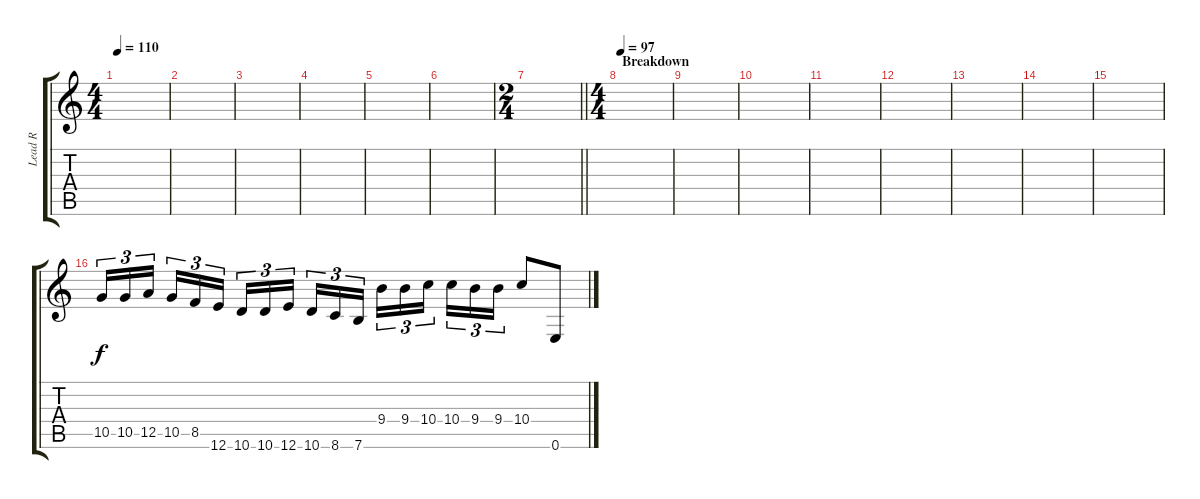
\track ("Lead R" "Lead R") {instrument distortionguitar}
\staff {score tabs}
\tuning (E4 B3 G3 D3 A2 E2) {hide}
\ts (4 4)
\tempo 110
\clef g2
\ks c
|
|
|
|
|
|
\ts (2 4)
\barLineRight lightlight
|
\ts (4 4)
\section ("" "Breakdown")
\tempo 97
|
|
|
|
|
|
|
|
10.5.16{tu (3 2)} 10.5.16{tu (3 2)} 12.5.16{tu (3 2) beam splitsecondary} 10.5.16{tu (3 2)} 8.5.16{tu (3 2)} 12.6.16{tu (3 2)} 10.6.16{tu (3 2)} 10.6.16{tu (3 2)} 12.6.16{tu (3 2) beam splitsecondary} 10.6.16{tu (3 2)} 8.6.16{tu (3 2)} 7.6.16{tu (3 2)} 9.4.16{tu (3 2)} 9.4.16{tu (3 2)} 10.4.16{tu (3 2) beam splitsecondary} 10.4.16{tu (3 2)} 9.4.16{tu (3 2)} 9.4.16{tu (3 2)} 10.4.8 0.6.8
